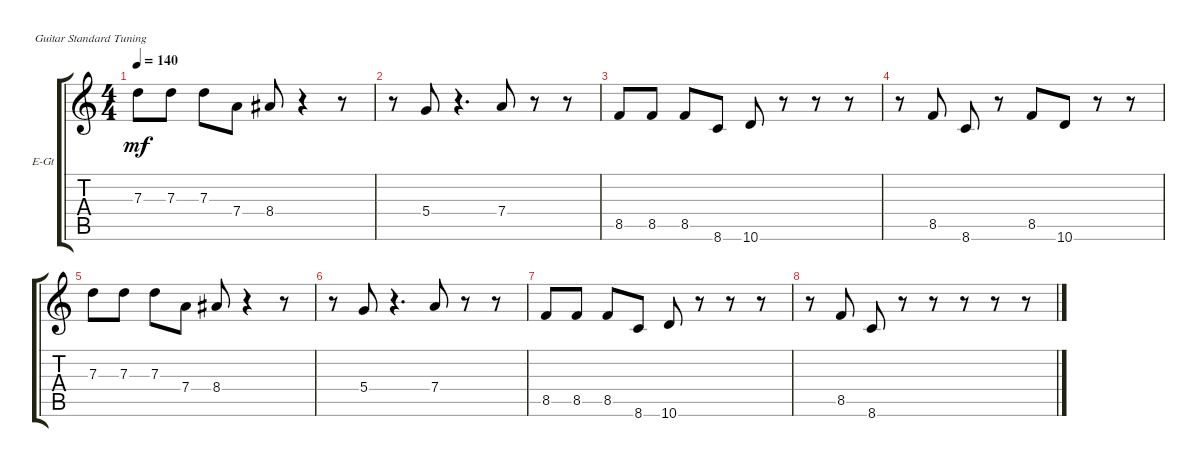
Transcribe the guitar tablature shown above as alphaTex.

\defaultSystemsLayout 4
\bracketExtendMode groupsimilarinstruments
\firstSystemTrackNameOrientation horizontal
\otherSystemsTrackNameOrientation horizontal
\track ("Electric Guitar" "E-Gt") {instrument overdrivenguitar}
\staff {score tabs}
\tuning (E4 B3 G3 D3 A2 E2)
\ts (4 4)
\tempo 140
\clef g2
\ks c
7.3.8{dy mf} 7.3.8 7.3.8 7.4.8 8.4.8 r.4 r.8 |
r.8 5.4.8 r.4{d} 7.4.8 r.8 r.8 |
8.5.8 8.5.8 8.5.8 8.6.8 10.6.8 r.8 r.8 r.8 |
r.8 8.5.8 8.6.8 r.8 8.5.8 10.6.8 r.8 r.8 |
7.3.8 7.3.8 7.3.8 7.4.8 8.4.8 r.4 r.8 |
r.8 5.4.8 r.4{d} 7.4.8 r.8 r.8 |
8.5.8 8.5.8 8.5.8 8.6.8 10.6.8 r.8 r.8 r.8 |
r.8 8.5.8 8.6.8 r.8 r.8 r.8 r.8 r.8
